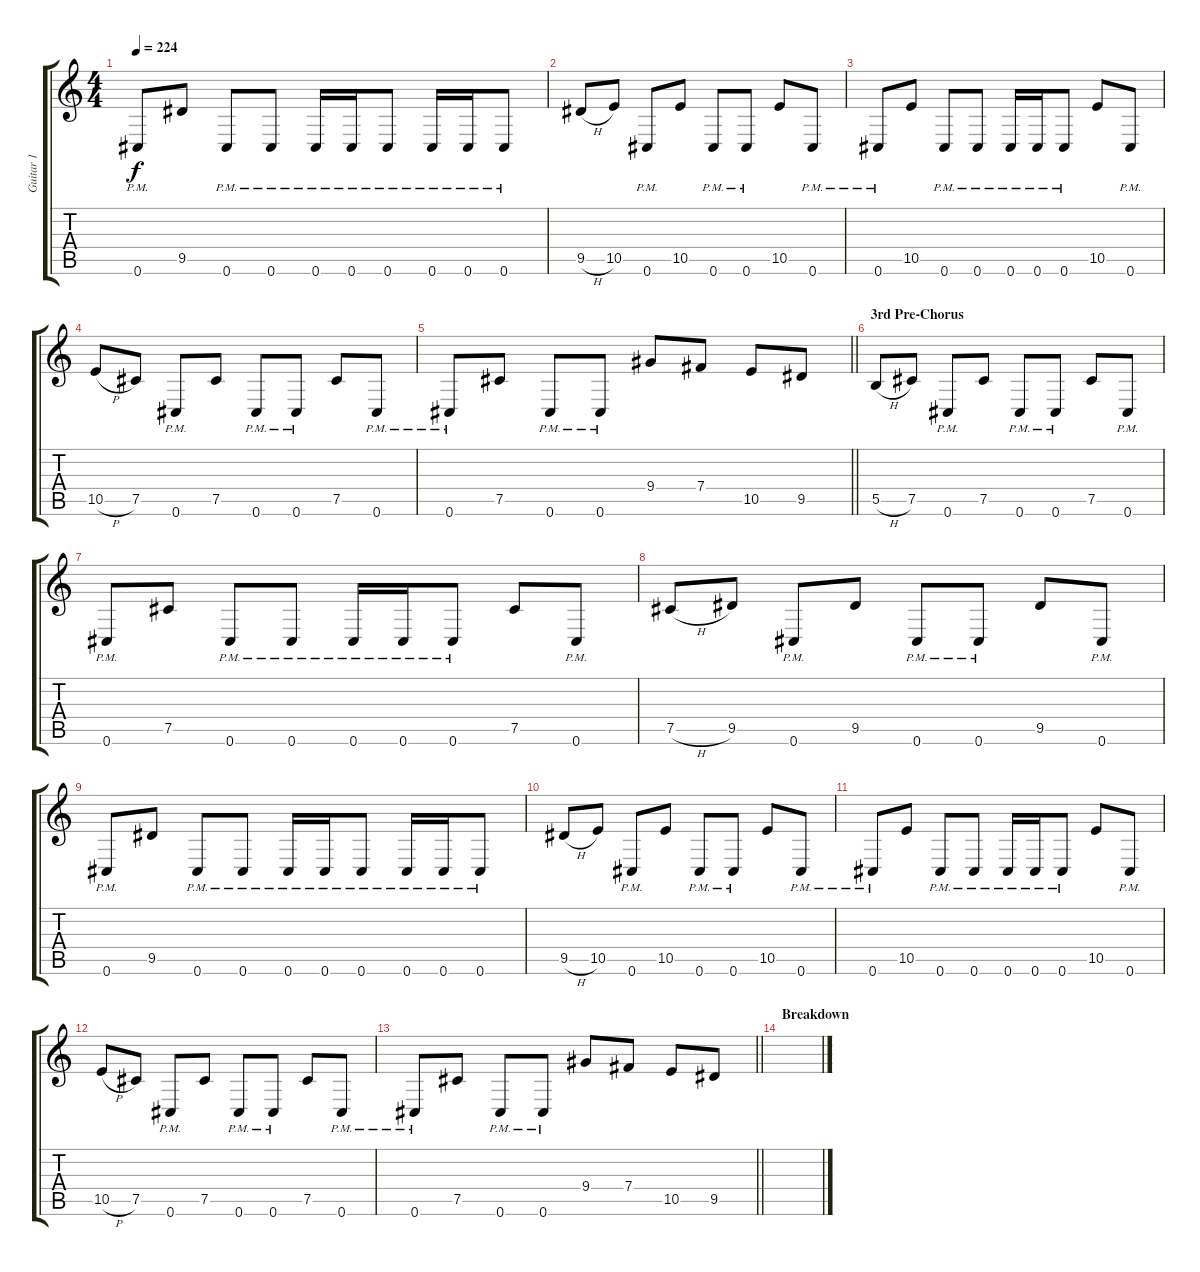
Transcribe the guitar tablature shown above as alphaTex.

\track ("Guitar 1" "Guitar 1") {instrument distortionguitar}
\staff {score tabs}
\tuning (Db4 Ab3 E3 B2 Gb2 Db2) {hide}
\ts (4 4)
\tempo 224
\clef g2
\ks c
0.6{pm}.8{dy f} 9.5.8 0.6{pm}.8 0.6{pm}.8 0.6{pm}.16 0.6{pm}.16 0.6{pm}.8 0.6{pm}.16 0.6{pm}.16 0.6{pm}.8 |
9.5{h}.8 10.5.8 0.6{pm}.8 10.5.8 0.6{pm}.8 0.6{pm}.8 10.5.8 0.6{pm}.8 |
0.6{pm}.8 10.5.8 0.6{pm}.8 0.6{pm}.8 0.6{pm}.16 0.6{pm}.16 0.6{pm}.8 10.5.8 0.6{pm}.8 |
10.5{h}.8 7.5.8 0.6{pm}.8 7.5.8 0.6{pm}.8 0.6{pm}.8 7.5.8 0.6{pm}.8 |
\barLineRight lightlight
0.6{pm}.8 7.5.8 0.6{pm}.8 0.6{pm}.8 9.4.8 7.4.8 10.5.8 9.5.8 |
\section ("" "3rd Pre-Chorus")
5.5{h}.8 7.5.8 0.6{pm}.8 7.5.8 0.6{pm}.8 0.6{pm}.8 7.5.8 0.6{pm}.8 |
0.6{pm}.8 7.5.8 0.6{pm}.8 0.6{pm}.8 0.6{pm}.16 0.6{pm}.16 0.6{pm}.8 7.5.8 0.6{pm}.8 |
7.5{h}.8 9.5.8 0.6{pm}.8 9.5.8 0.6{pm}.8 0.6{pm}.8 9.5.8 0.6{pm}.8 |
0.6{pm}.8 9.5.8 0.6{pm}.8 0.6{pm}.8 0.6{pm}.16 0.6{pm}.16 0.6{pm}.8 0.6{pm}.16 0.6{pm}.16 0.6{pm}.8 |
9.5{h}.8 10.5.8 0.6{pm}.8 10.5.8 0.6{pm}.8 0.6{pm}.8 10.5.8 0.6{pm}.8 |
0.6{pm}.8 10.5.8 0.6{pm}.8 0.6{pm}.8 0.6{pm}.16 0.6{pm}.16 0.6{pm}.8 10.5.8 0.6{pm}.8 |
10.5{h}.8 7.5.8 0.6{pm}.8 7.5.8 0.6{pm}.8 0.6{pm}.8 7.5.8 0.6{pm}.8 |
\barLineRight lightlight
0.6{pm}.8 7.5.8 0.6{pm}.8 0.6{pm}.8 9.4.8 7.4.8 10.5.8 9.5.8 |
\section ("" "Breakdown")
